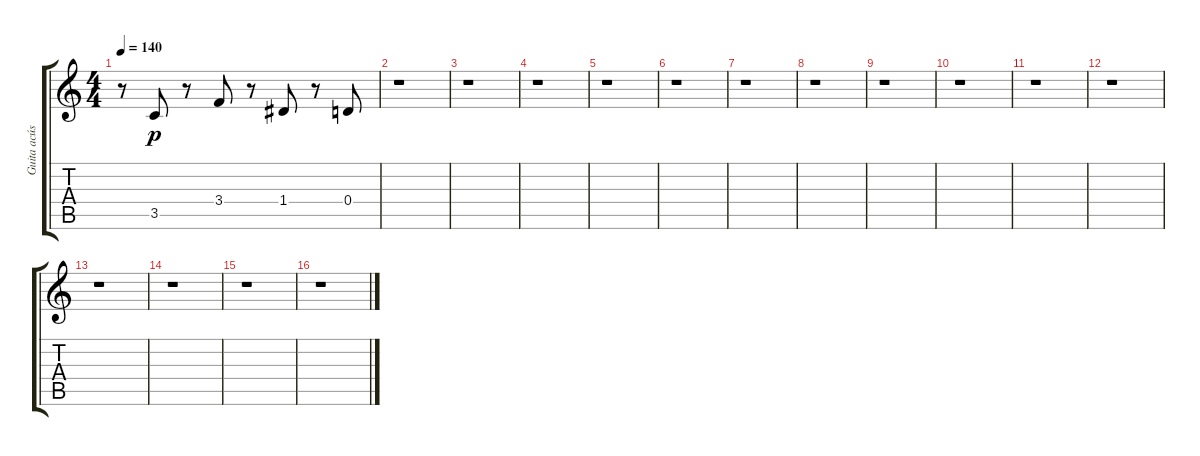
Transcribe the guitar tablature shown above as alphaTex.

\track ("Guita acústica 1" "Guita acús") {instrument acousticguitarsteel}
\staff {score tabs}
\tuning (E4 B3 G3 D3 A2 E2) {hide}
\ts (4 4)
\tempo 140
\clef g2
\ks c
r.8{dy p} 3.5.8 r.8 3.4.8 r.8 1.4.8 r.8 0.4.8 |
r.1 |
r.1 |
r.1 |
r.1 |
r.1 |
r.1 |
r.1 |
r.1 |
r.1 |
r.1 |
r.1 |
r.1 |
r.1 |
r.1 |
r.1
